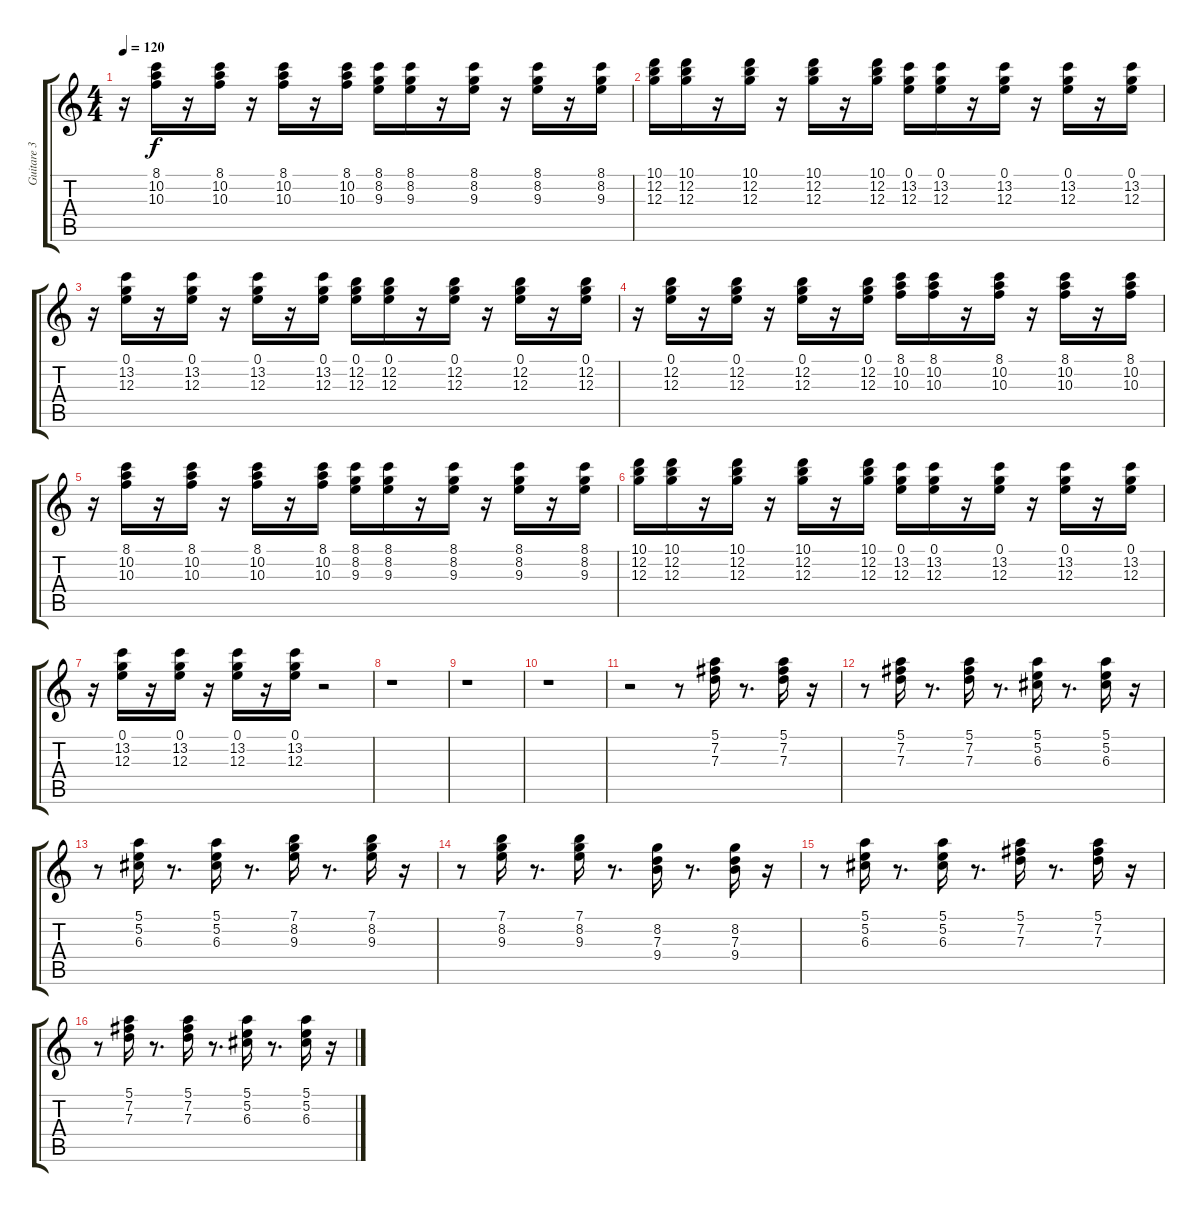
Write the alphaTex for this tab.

\track ("Guitare 3" "Guitare 3") {instrument electricguitarclean}
\staff {score tabs}
\tuning (E4 B3 G3 D3 A2 E2) {hide}
\ts (4 4)
\tempo 120
\clef g2
\ks c
r.16{dy f} (8.1 10.2 10.3).16 r.16 (8.1 10.2 10.3).16 r.16 (8.1 10.2 10.3).16 r.16 (8.1 10.2 10.3).16 (8.1 8.2 9.3).16 (8.1 8.2 9.3).16 r.16 (8.1 8.2 9.3).16 r.16 (8.1 8.2 9.3).16 r.16 (8.1 8.2 9.3).16 |
(10.1 12.2 12.3).16 (10.1 12.2 12.3).16 r.16 (10.1 12.2 12.3).16 r.16 (10.1 12.2 12.3).16 r.16 (10.1 12.2 12.3).16 (0.1 13.2 12.3).16{instrument electricguitarclean} (0.1 13.2 12.3).16 r.16 (0.1 13.2 12.3).16 r.16 (0.1 13.2 12.3).16 r.16 (0.1 13.2 12.3).16 |
r.16 (0.1 13.2 12.3).16 r.16 (0.1 13.2 12.3).16 r.16 (0.1 13.2 12.3).16 r.16 (0.1 13.2 12.3).16 (0.1 12.2 12.3).16 (0.1 12.2 12.3).16 r.16 (0.1 12.2 12.3).16 r.16 (0.1 12.2 12.3).16 r.16 (0.1 12.2 12.3).16 |
r.16 (0.1 12.2 12.3).16 r.16 (0.1 12.2 12.3).16 r.16 (0.1 12.2 12.3).16 r.16 (0.1 12.2 12.3).16 (8.1 10.2 10.3).16 (8.1 10.2 10.3).16 r.16 (8.1 10.2 10.3).16 r.16 (8.1 10.2 10.3).16 r.16 (8.1 10.2 10.3).16 |
r.16 (8.1 10.2 10.3).16 r.16 (8.1 10.2 10.3).16 r.16 (8.1 10.2 10.3).16 r.16 (8.1 10.2 10.3).16 (8.1 8.2 9.3).16 (8.1 8.2 9.3).16 r.16 (8.1 8.2 9.3).16 r.16 (8.1 8.2 9.3).16 r.16 (8.1 8.2 9.3).16 |
(10.1 12.2 12.3).16 (10.1 12.2 12.3).16 r.16 (10.1 12.2 12.3).16 r.16 (10.1 12.2 12.3).16 r.16 (10.1 12.2 12.3).16 (0.1 13.2 12.3).16{instrument electricguitarclean} (0.1 13.2 12.3).16 r.16 (0.1 13.2 12.3).16 r.16 (0.1 13.2 12.3).16 r.16 (0.1 13.2 12.3).16 |
r.16 (0.1 13.2 12.3).16 r.16 (0.1 13.2 12.3).16 r.16 (0.1 13.2 12.3).16 r.16 (0.1 13.2 12.3).16 r.2 |
r.1 |
r.1 |
r.1 |
r.2 r.8 (5.1 7.2 7.3).16{instrument electricguitarclean} r.8{d} (5.1 7.2 7.3).16 r.16 |
r.8 (5.1 7.2 7.3).16 r.8{d} (5.1 7.2 7.3).16 r.8{d} (5.1 5.2 6.3).16 r.8{d} (5.1 5.2 6.3).16 r.16 |
r.8 (5.1 5.2 6.3).16 r.8{d} (5.1 5.2 6.3).16 r.8{d} (7.1 8.2 9.3).16 r.8{d} (7.1 8.2 9.3).16 r.16 |
r.8 (7.1 8.2 9.3).16 r.8{d} (7.1 8.2 9.3).16 r.8{d} (8.2 7.3 9.4).16 r.8{d} (8.2 7.3 9.4).16 r.16 |
r.8 (5.1 5.2 6.3).16 r.8{d} (5.1 5.2 6.3).16 r.8{d} (5.1 7.2 7.3).16{instrument electricguitarclean} r.8{d} (5.1 7.2 7.3).16 r.16 |
r.8 (5.1 7.2 7.3).16 r.8{d} (5.1 7.2 7.3).16 r.8{d} (5.1 5.2 6.3).16 r.8{d} (5.1 5.2 6.3).16 r.16
